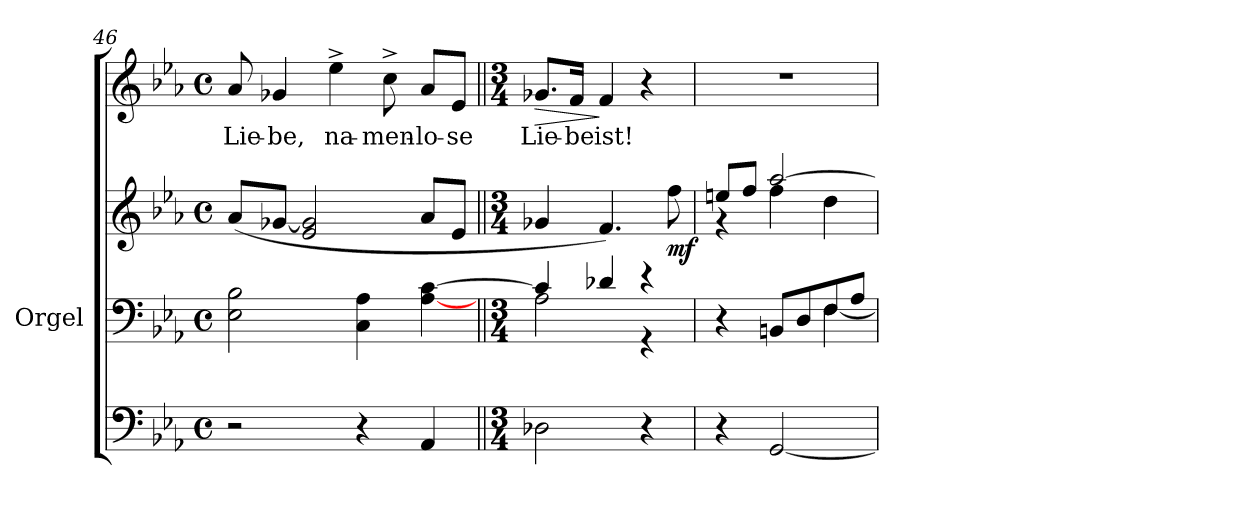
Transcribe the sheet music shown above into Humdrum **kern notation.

**kern	**kern	**kern	**dynam	**kern	**text	**dynam
*part3	*part2	*part2	*part2	*part1	*part1	*part1
*staff4	*staff3	*staff2	*staff2/3	*staff1	*staff1	*staff1
*	*I"Orgel	*	*	*	*	*
*	*I'Org.	*	*	*	*	*
!!LO:LB:g=z
*clefF4	*clefF4	*clefG2	*	*clefG2	*	*
*k[b-e-a-]	*k[b-e-a-]	*k[b-e-a-]	*	*k[b-e-a-]	*	*
*E-:	*E-:	*E-:	*	*E-:	*	*
*M4/4	*M4/4	*M4/4	*	*M4/4	*	*
*met(c)	*met(c)	*met(c)	*	*met(c)	*	*
=46	=46	=46	=46	=46	=46	=46
!	!	!	!	!	!LO:LY:b	!
2r	2E-\ 2B-\	(>8a-/L	.	8a-/	Lie-	.
!	!	!	!	!	!LO:LY:b	!
.	.	[>8g-X/J	.	4g-X/	-be,	.
.	.	2e-/ 2g-/]	.	.	.	.
!	!	!	!	!	!LO:LY:b	!
.	.	.	.	4ee-^>\	na-	.
4r	4C\ 4A-\	.	.	.	.	.
!	!	!	!	!	!LO:LY:b	!
.	.	.	.	8cc^>\	-men-	.
!	!	!	!	!	!LO:LY:b	!
4AA-/	[4A-\ [4c\	8a-/L	.	8a-/L	-lo-	.
!	!	!	!	!	!LO:LY:b	!
.	.	8e-/J	.	8e-/J	-se	.
=47||	=47||	=47||	=47||	=47||	=47||	=47||
*M3/4	*M3/4	*M3/4	*	*M3/4	*	*
*	*^	*	*	*	*	*
!	!	!	!	!	!	!LO:LY:b	!LO:HP:b
2D-X\	4c/]	2A-\	4g-X/	.	8.g-X/L	Lie-	>
!	!	!	!	!	!	!LO:LY:b	!
.	.	.	.	.	16f/Jk	-be	.
!	!	!	!	!	!	!LO:LY:b	!
.	4d-X/	.	4.f/)	.	4f/	ist!	]
4r	4r	4r	.	.	4r	.	.
!	!	!	!	!LO:DY:b	!	!	!
.	.	.	8ff\	mf	.	.	.
=48	=48	=48	=48	=48	=48	=48	=48
*	*	*	*^	*	*	*	*
4r	4r	2ryy	8een/L	4rg	.	2.r	.	.
.	.	.	8ff/J	.	.	.	.	.
[2GG/	8BBn/L	.	[>2aa-/	4ff\	.	.	.	.
.	8D/	.	.	.	.	.	.	.
.	8F/	[<4F\	.	4dd\	.	.	.	.
.	8A-/J	.	.	.	.	.	.	.
*	*v	*v	*	*	*	*	*	*
*	*	*v	*v	*	*	*	*
=	=	=	=	=	=	=
*-	*-	*-	*-	*-	*-	*-
